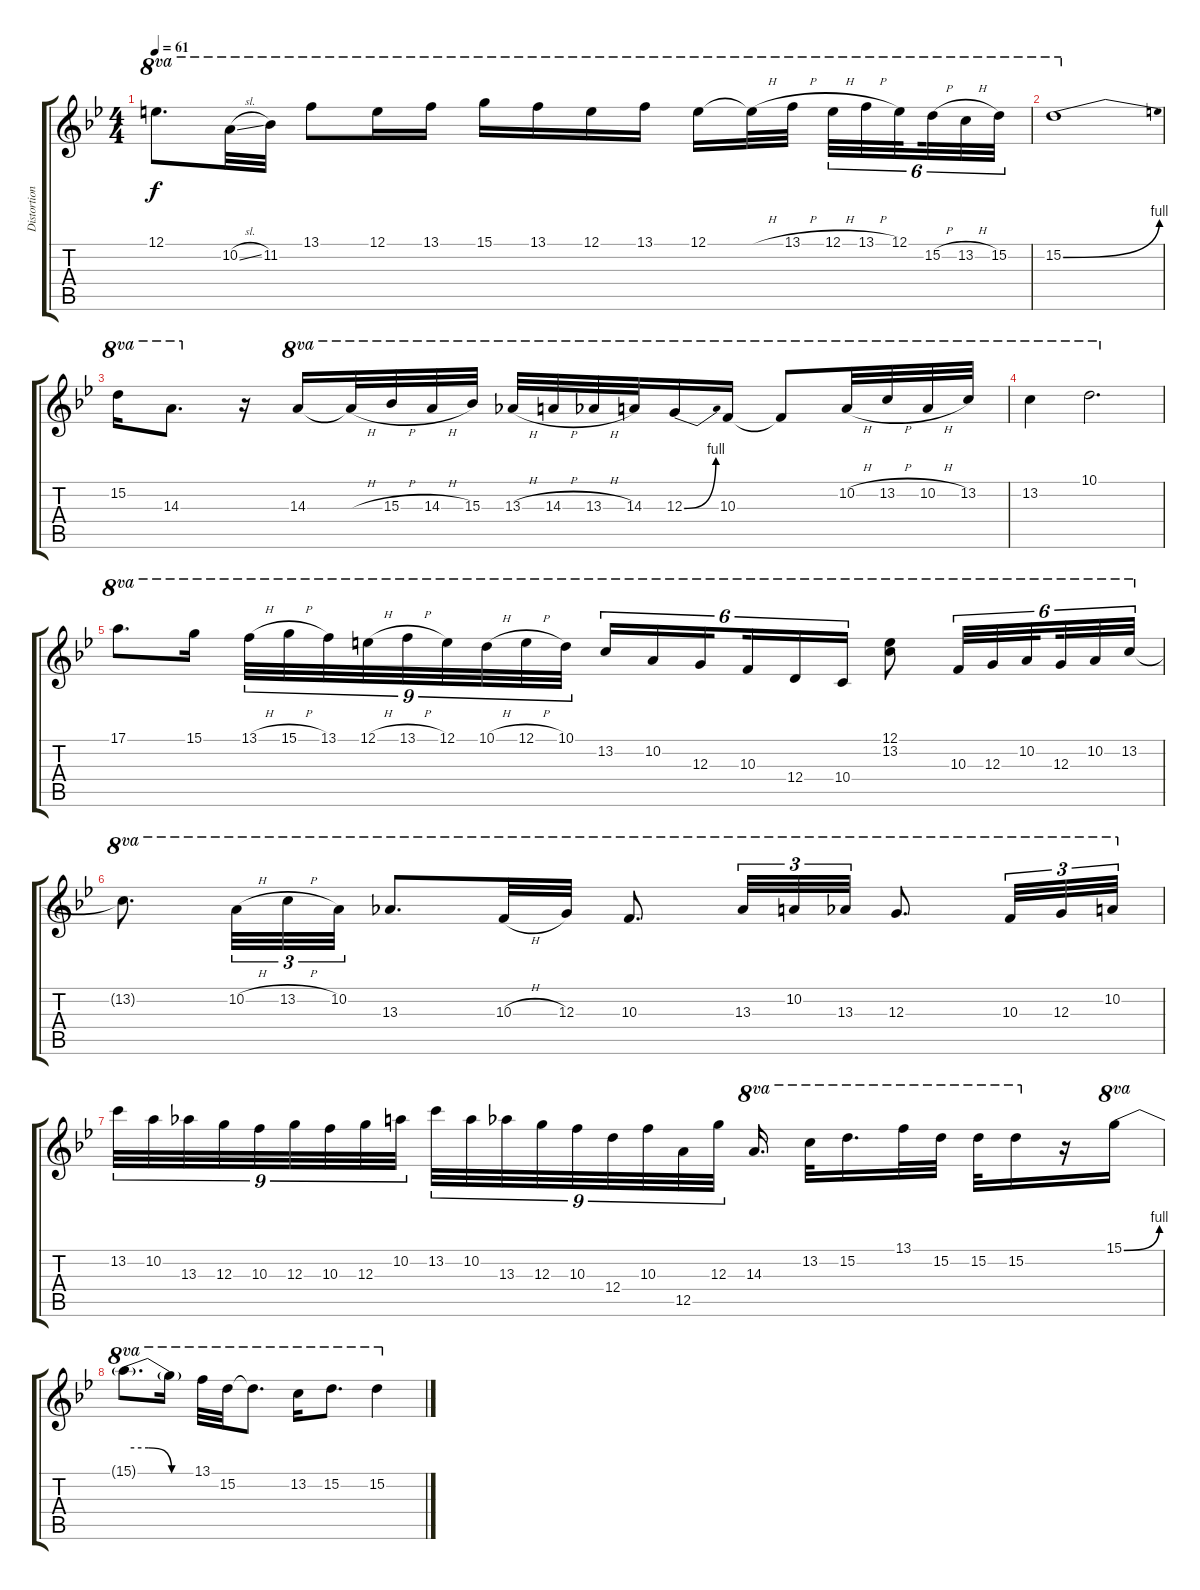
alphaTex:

\track ("Distortion" "Distortion") {instrument distortionguitar}
\staff {score tabs}
\tuning (E4 B3 G3 D3 A2 E2) {hide}
\ts (4 4)
\tempo 61
\clef g2
\ks bb
12.1.8{d ot 8va dy f} 10.2{sl}.32{ot 8va} 11.2.32{ot 8va} 13.1.8{ot 8va} 12.1.16{ot 8va} 13.1.16{ot 8va} 15.1.16{ot 8va} 13.1.16{ot 8va} 12.1.16{ot 8va} 13.1.16{ot 8va} 12.1.16{ot 8va} 12.1{h t}.32{ot 8va} 13.1{h}.32{ot 8va beam splitsecondary} 12.1{h}.32{tu (6 4) ot 8va} 13.1{h}.32{tu (6 4) ot 8va} 12.1.32{tu (6 4) ot 8va beam splitsecondary} 15.2{h}.32{tu (6 4) ot 8va} 13.2{h}.32{tu (6 4) ot 8va} 15.2.32{tu (6 4) ot 8va} |
15.2{be (bend 0 0 60 4)}.1{ot 8va} |
15.2.16{ot 8va} 14.3.8{d ot 8va} r.16 14.3.16{ot 8va} 14.3{h t}.32{ot 8va} 15.3{h}.32{ot 8va} 14.3{h}.32{ot 8va} 15.3.32{ot 8va} 13.3{h}.32{ot 8va} 14.3{h}.32{ot 8va} 13.3{h}.32{ot 8va} 14.3.32{ot 8va} 12.3{be (bend 0 0 60 4)}.16{ot 8va} 10.3.16{ot 8va} 10.3{t}.8{ot 8va} 10.2{h}.32{ot 8va} 13.2{h}.32{ot 8va} 10.2{h}.32{ot 8va} 13.2.32{ot 8va} |
13.2.4{ot 8va} 10.1.2{d ot 8va} |
17.1.8{d ot 8va} 15.1.16{ot 8va} 13.1{h}.32{tu (9 8) ot 8va} 15.1{h}.32{tu (9 8) ot 8va} 13.1.32{tu (9 8) ot 8va} 12.1{h}.32{tu (9 8) ot 8va} 13.1{h}.32{tu (9 8) ot 8va} 12.1.32{tu (9 8) ot 8va} 10.1{h}.32{tu (9 8) ot 8va} 12.1{h}.32{tu (9 8) ot 8va} 10.1.32{tu (9 8) ot 8va} 13.2.16{tu (6 4) ot 8va} 10.2.16{tu (6 4) ot 8va} 12.3.16{tu (6 4) ot 8va beam splitsecondary} 10.3.16{tu (6 4) ot 8va} 12.4.16{tu (6 4) ot 8va} 10.4.16{tu (6 4) ot 8va} (12.1 13.2).8{ot 8va} 10.3.32{tu (6 4) ot 8va} 12.3.32{tu (6 4) ot 8va} 10.2.32{tu (6 4) ot 8va beam splitsecondary} 12.3.32{tu (6 4) ot 8va} 10.2.32{tu (6 4) ot 8va} 13.2.32{tu (6 4) ot 8va} |
13.2{t}.8{d ot 8va} 10.2{h}.32{tu (3 2) ot 8va} 13.2{h}.32{tu (3 2) ot 8va} 10.2.32{tu (3 2) ot 8va} 13.3.8{d ot 8va} 10.3{h}.32{ot 8va} 12.3.32{ot 8va} 10.3.8{d ot 8va} 13.3.32{tu (3 2) ot 8va} 10.2.32{tu (3 2) ot 8va} 13.3.32{tu (3 2) ot 8va} 12.3.8{d ot 8va} 10.3.32{tu (3 2) ot 8va} 12.3.32{tu (3 2) ot 8va} 10.2.32{tu (3 2) ot 8va} |
13.2.32{tu (9 8)} 10.2.32{tu (9 8)} 13.3.32{tu (9 8)} 12.3.32{tu (9 8)} 10.3.32{tu (9 8)} 12.3.32{tu (9 8)} 10.3.32{tu (9 8)} 12.3.32{tu (9 8)} 10.2.32{tu (9 8) beam splitsecondary} 13.2.32{tu (9 8)} 10.2.32{tu (9 8)} 13.3.32{tu (9 8)} 12.3.32{tu (9 8)} 10.3.32{tu (9 8)} 12.4.32{tu (9 8)} 10.3.32{tu (9 8)} 12.5.32{tu (9 8)} 12.3.32{tu (9 8)} 14.3.16{d ot 8va} 13.2.32{ot 8va} 15.2.16{d ot 8va} 13.1.32{ot 8va} 15.2.32{ot 8va} 15.2.32{ot 8va} 15.2.16{ot 8va} r.16 15.1{be (bend 0 0 60 4)}.16{ot 8va} |
15.1{be (custom 0 4 20 4 40 0 60 0) t}.8{d ot 8va} 15.1{t}.16{ot 8va} 13.1.32{ot 8va} 15.2.32{ot 8va} 15.2{t}.8{d ot 8va} 13.2.16{ot 8va} 15.2.8{d ot 8va} 15.2.4{ot 8va}
